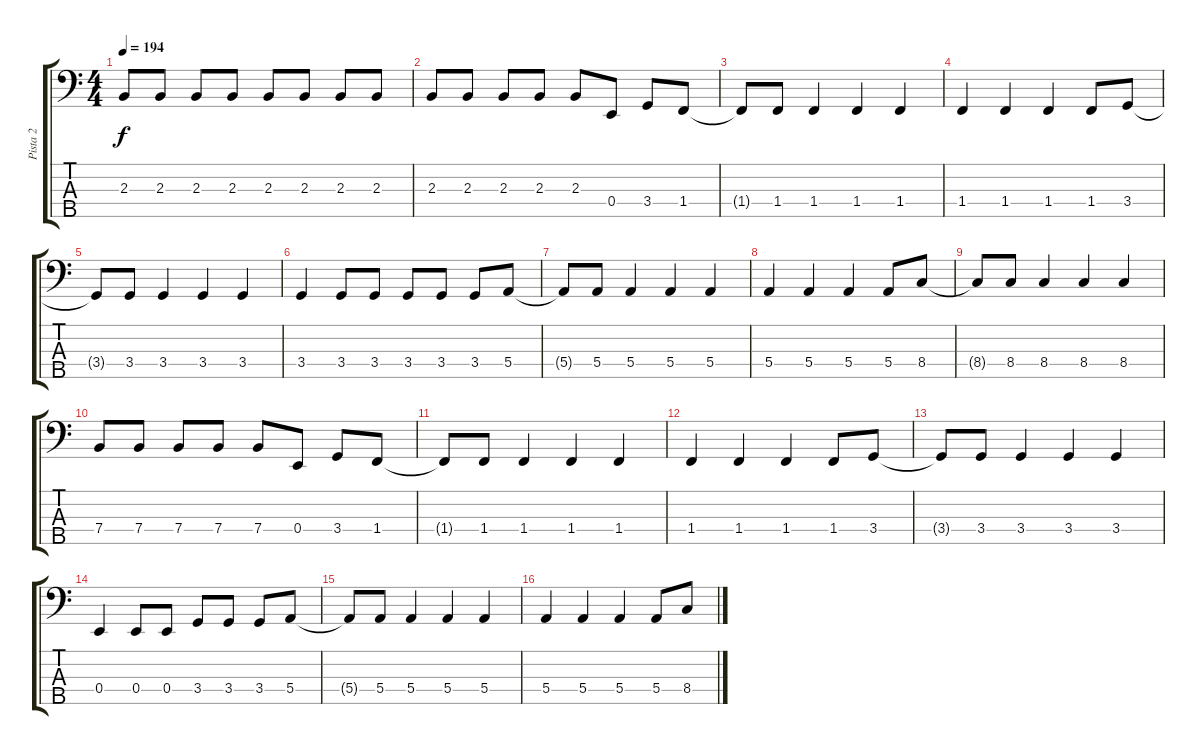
\track ("Pista 2" "Pista 2") {instrument electricbassfinger}
\staff {score tabs}
\tuning (G2 D2 A1 E1 B0) {hide}
\ts (4 4)
\tempo 194
\clef f4
\ks c
2.3.8{dy f} 2.3.8 2.3.8 2.3.8 2.3.8 2.3.8 2.3.8 2.3.8 |
2.3.8 2.3.8 2.3.8 2.3.8 2.3.8 0.4.8 3.4.8 1.4.8 |
1.4{t}.8 1.4.8 1.4.4 1.4.4 1.4.4 |
1.4.4 1.4.4 1.4.4 1.4.8 3.4.8 |
3.4{t}.8 3.4.8 3.4.4 3.4.4 3.4.4 |
3.4.4 3.4.8 3.4.8 3.4.8 3.4.8 3.4.8 5.4.8 |
5.4{t}.8 5.4.8 5.4.4 5.4.4 5.4.4 |
5.4.4 5.4.4 5.4.4 5.4.8 8.4.8 |
8.4{t}.8 8.4.8 8.4.4 8.4.4 8.4.4 |
7.4.8 7.4.8 7.4.8 7.4.8 7.4.8 0.4.8 3.4.8 1.4.8 |
1.4{t}.8 1.4.8 1.4.4 1.4.4 1.4.4 |
1.4.4 1.4.4 1.4.4 1.4.8 3.4.8 |
3.4{t}.8 3.4.8 3.4.4 3.4.4 3.4.4 |
0.4.4 0.4.8 0.4.8 3.4.8 3.4.8 3.4.8 5.4.8 |
5.4{t}.8 5.4.8 5.4.4 5.4.4 5.4.4 |
5.4.4 5.4.4 5.4.4 5.4.8 8.4.8
